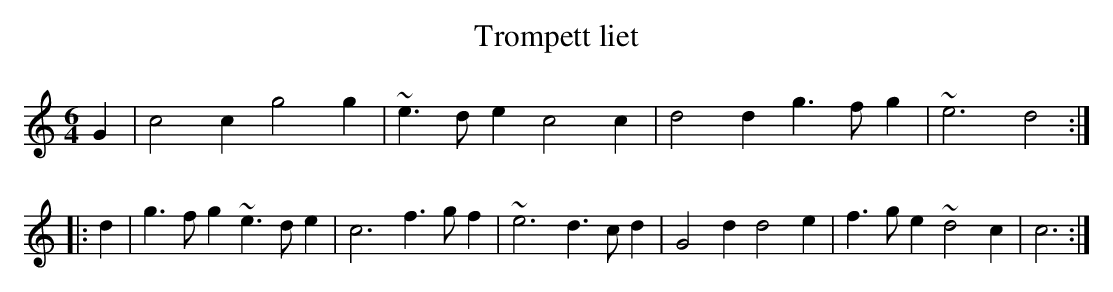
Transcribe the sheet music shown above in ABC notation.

X:1
T:Trompett liet
M:6/4
K:Cmaj
G2|c4c2g4g2|~e3de2c4c2|d4d2g3fg2|~e6d4:|
|:d2|g3fg2~e3de2|c6f3gf2|~e6d3cd2|G4d2d4e2|f3ge2~d4c2|c6:|
